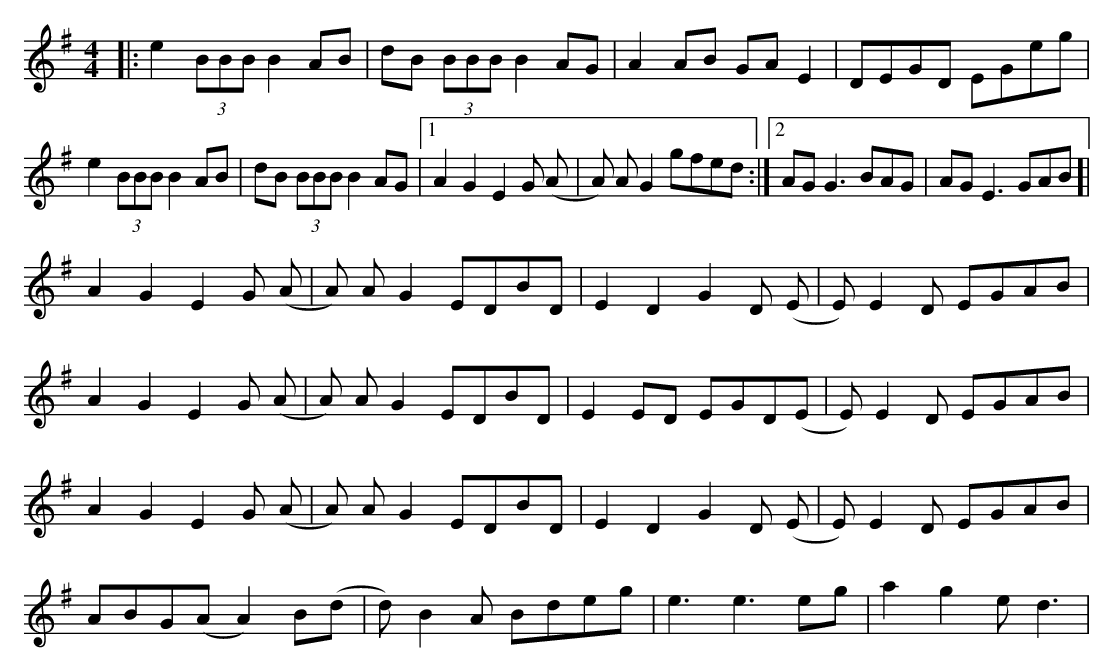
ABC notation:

X:1
M:4/4
K:Emin
|:e2(3BBB B2AB|dB (3BBB B2AG|A2AB GAE2|DEGD EGeg|
e2(3BBB B2AB|dB (3BBB B2AG|1 A2G2 E2G (A|A) A G2 gfed:|2 AG G3 BAG|AGE3GAB ]|
A2G2 E2G (A|A) AG2 EDBD|E2D2 G2D (E|E) E2D EGAB|
A2G2 E2G (A|A) AG2 EDBD|E2ED EGD(E|E)E2D EGAB|
A2G2 E2G (A|A) AG2 EDBD|E2D2 G2D (E|E) E2D EGAB|
ABG(A A2)B(d|d)B2A Bdeg|e3 e3 eg|a2g2 ed3|
